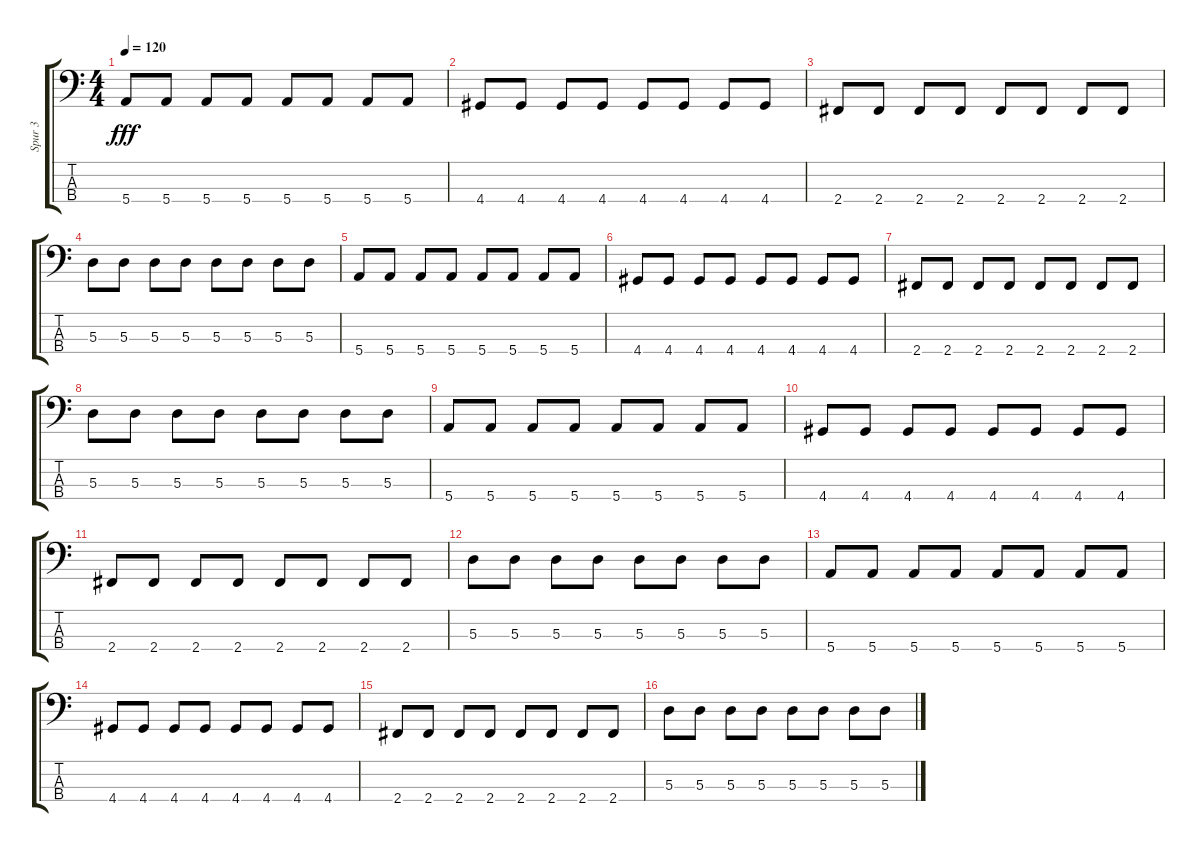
\track ("Spur 3" "Spur 3") {instrument electricbassfinger}
\staff {score tabs}
\tuning (G2 D2 A1 E1) {hide}
\ts (4 4)
\tempo 120
\clef f4
\ks c
5.4.8{dy fff} 5.4.8 5.4.8 5.4.8 5.4.8 5.4.8 5.4.8 5.4.8 |
4.4.8 4.4.8 4.4.8 4.4.8 4.4.8 4.4.8 4.4.8 4.4.8 |
2.4.8 2.4.8 2.4.8 2.4.8 2.4.8 2.4.8 2.4.8 2.4.8 |
5.3.8 5.3.8 5.3.8 5.3.8 5.3.8 5.3.8 5.3.8 5.3.8 |
5.4.8 5.4.8 5.4.8 5.4.8 5.4.8 5.4.8 5.4.8 5.4.8 |
4.4.8 4.4.8 4.4.8 4.4.8 4.4.8 4.4.8 4.4.8 4.4.8 |
2.4.8 2.4.8 2.4.8 2.4.8 2.4.8 2.4.8 2.4.8 2.4.8 |
5.3.8 5.3.8 5.3.8 5.3.8 5.3.8 5.3.8 5.3.8 5.3.8 |
5.4.8 5.4.8 5.4.8 5.4.8 5.4.8 5.4.8 5.4.8 5.4.8 |
4.4.8 4.4.8 4.4.8 4.4.8 4.4.8 4.4.8 4.4.8 4.4.8 |
2.4.8 2.4.8 2.4.8 2.4.8 2.4.8 2.4.8 2.4.8 2.4.8 |
5.3.8 5.3.8 5.3.8 5.3.8 5.3.8 5.3.8 5.3.8 5.3.8 |
5.4.8 5.4.8 5.4.8 5.4.8 5.4.8 5.4.8 5.4.8 5.4.8 |
4.4.8 4.4.8 4.4.8 4.4.8 4.4.8 4.4.8 4.4.8 4.4.8 |
2.4.8 2.4.8 2.4.8 2.4.8 2.4.8 2.4.8 2.4.8 2.4.8 |
5.3.8 5.3.8 5.3.8 5.3.8 5.3.8 5.3.8 5.3.8 5.3.8
